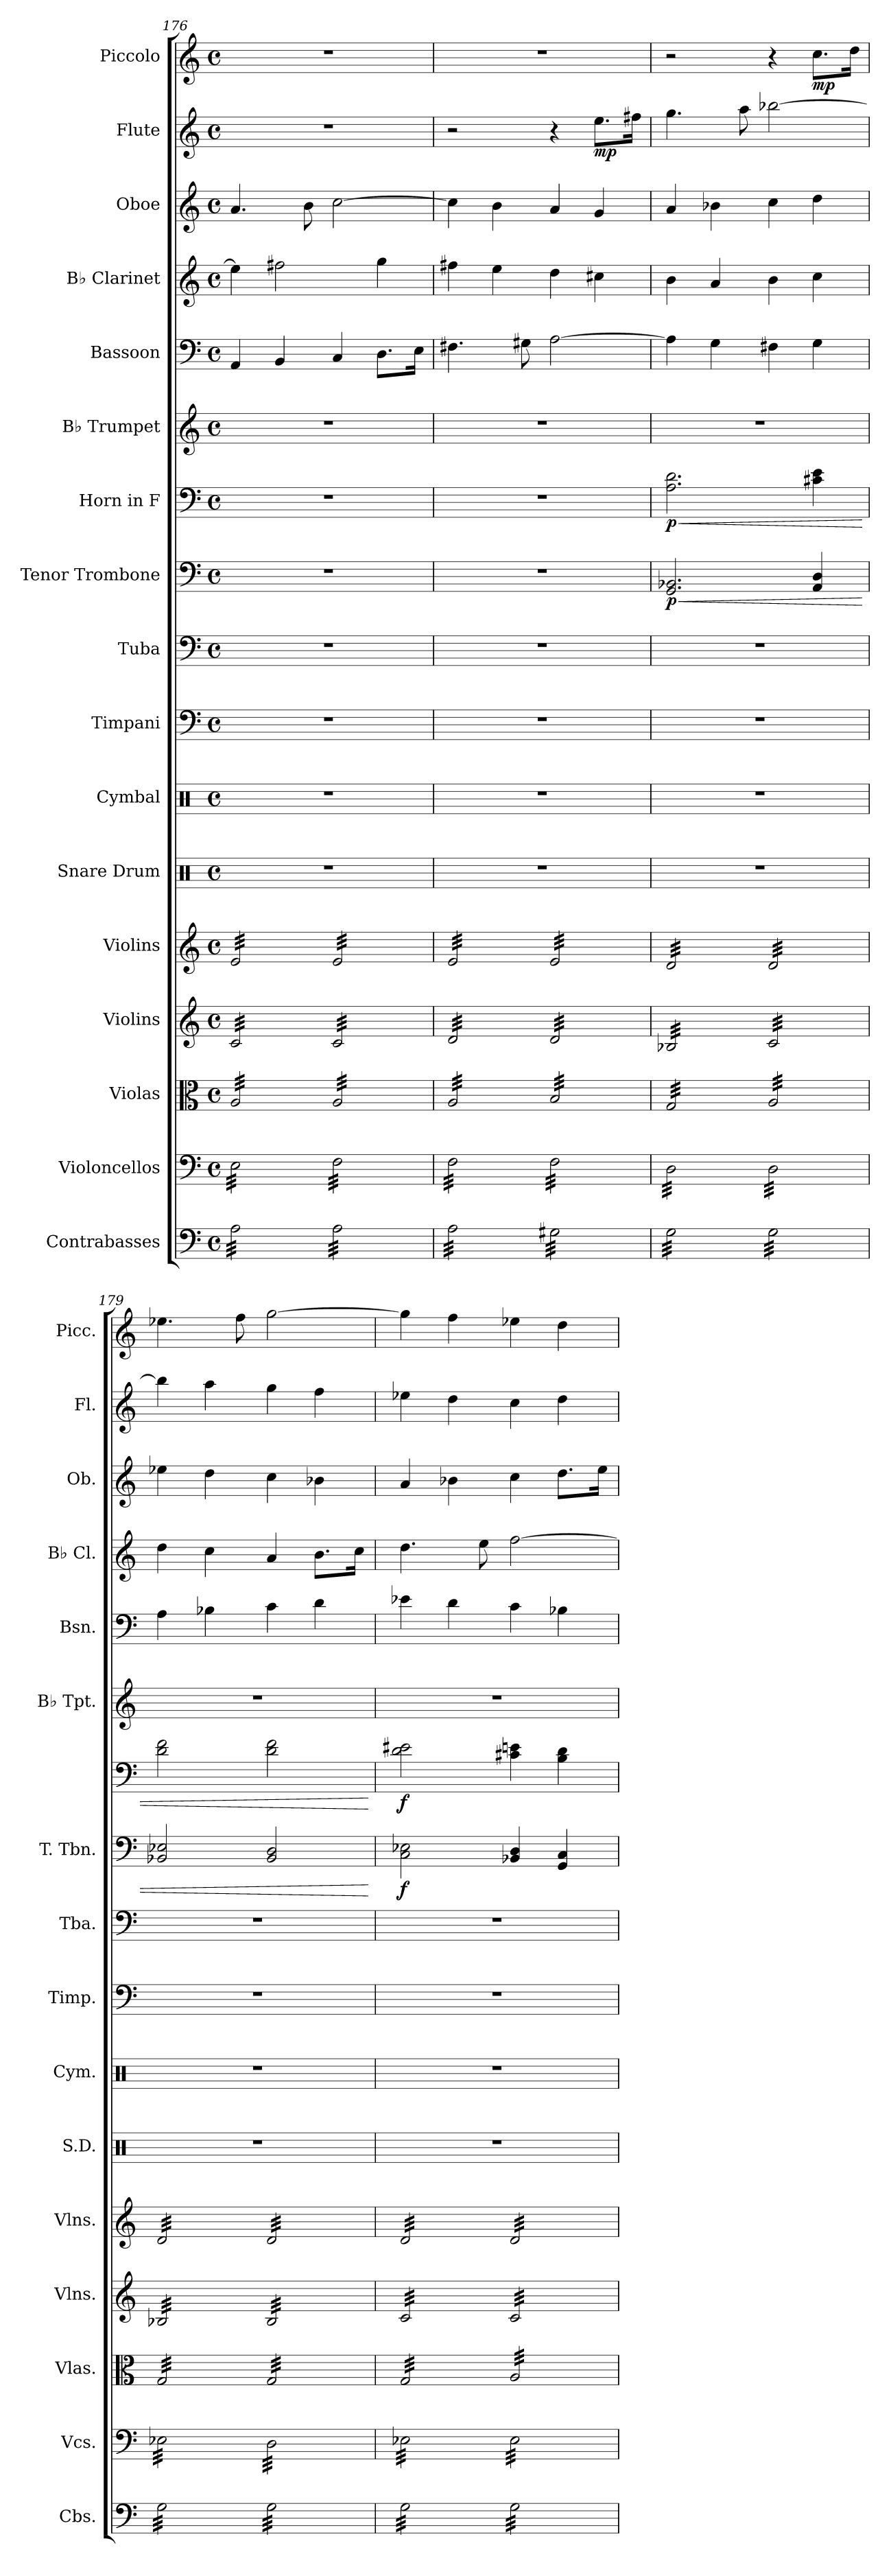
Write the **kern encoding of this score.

**kern	**kern	**kern	**kern	**kern	**kern	**kern	**kern	**kern	**kern	**dynam	**kern	**dynam	**kern	**kern	**kern	**kern	**kern	**dynam	**kern	**dynam
*part17	*part16	*part15	*part14	*part13	*part12	*part11	*part10	*part9	*part8	*part8	*part7	*part7	*part6	*part5	*part4	*part3	*part2	*part2	*part1	*part1
*staff17	*staff16	*staff15	*staff14	*staff13	*staff12	*staff11	*staff10	*staff9	*staff8	*staff8	*staff7	*staff7	*staff6	*staff5	*staff4	*staff3	*staff2	*staff2	*staff1	*staff1
*I"Contrabasses	*I"Violoncellos	*I"Violas	*I"Violins	*I"Violins	*I"Snare Drum	*I"Cymbal	*I"Timpani	*I"Tuba	*I"Tenor Trombone	*	*I"Horn in F	*	*I"B♭ Trumpet	*I"Bassoon	*I"B♭ Clarinet	*I"Oboe	*I"Flute	*	*I"Piccolo	*
*I'Cbs.	*I'Vcs.	*I'Vlas.	*I'Vlns.	*I'Vlns.	*I'S.D.	*I'Cym.	*I'Timp.	*I'Tba.	*I'T. Tbn.	*	*	*	*I'B♭ Tpt.	*I'Bsn.	*I'B♭ Cl.	*I'Ob.	*I'Fl.	*	*I'Picc.	*
*clefF4	*clefF4	*clefC3	*clefG2	*clefG2	*clefX	*clefX	*clefF4	*clefF4	*clefF4	*	*clefF4	*	*clefG2	*clefF4	*clefG2	*clefG2	*clefG2	*	*clefG2	*
*ITrd7c12	*	*	*	*	*	*	*	*	*	*	*ITrd4c7	*	*ITrd1c2	*	*ITrd1c2	*	*	*	*ITrd-7c-12	*
*k[]	*k[]	*k[]	*k[]	*k[]	*k[]	*k[]	*k[]	*k[]	*k[]	*	*k[b-]	*	*k[b-e-]	*k[]	*k[b-e-]	*k[]	*k[]	*	*k[]	*
*M4/4	*M4/4	*M4/4	*M4/4	*M4/4	*M4/4	*M4/4	*M4/4	*M4/4	*M4/4	*	*M4/4	*	*M4/4	*M4/4	*M4/4	*M4/4	*M4/4	*	*M4/4	*
*met(c)	*met(c)	*met(c)	*met(c)	*met(c)	*met(c)	*met(c)	*met(c)	*met(c)	*met(c)	*	*met(c)	*	*met(c)	*met(c)	*met(c)	*met(c)	*met(c)	*	*met(c)	*
=176	=176	=176	=176	=176	=176	=176	=176	=176	=176	=176	=176	=176	=176	=176	=176	=176	=176	=176	=176	=176
*tremolo	*	*	*	*	*	*	*	*	*	*	*	*	*	*	*	*	*	*	*	*
*	*tremolo	*	*	*	*	*	*	*	*	*	*	*	*	*	*	*	*	*	*	*
*	*	*tremolo	*	*	*	*	*	*	*	*	*	*	*	*	*	*	*	*	*	*
*	*	*	*tremolo	*	*	*	*	*	*	*	*	*	*	*	*	*	*	*	*	*
*	*	*	*	*tremolo	*	*	*	*	*	*	*	*	*	*	*	*	*	*	*	*
32AA\LLL	32E\LLL	32A/LLL	32c/LLL	32e/LLL	1r	1r	1r	1r	1r	.	1r	.	1r	4AA/	4dd#\]	4.a/	1r	.	1r	.
32AA\	32E\	32A/	32c/	32e/	.	.	.	.	.	.	.	.	.	.	.	.	.	.	.	.
32AA\	32E\	32A/	32c/	32e/	.	.	.	.	.	.	.	.	.	.	.	.	.	.	.	.
32AA\	32E\	32A/	32c/	32e/	.	.	.	.	.	.	.	.	.	.	.	.	.	.	.	.
32AA\	32E\	32A/	32c/	32e/	.	.	.	.	.	.	.	.	.	.	.	.	.	.	.	.
32AA\	32E\	32A/	32c/	32e/	.	.	.	.	.	.	.	.	.	.	.	.	.	.	.	.
32AA\	32E\	32A/	32c/	32e/	.	.	.	.	.	.	.	.	.	.	.	.	.	.	.	.
32AA\	32E\	32A/	32c/	32e/	.	.	.	.	.	.	.	.	.	.	.	.	.	.	.	.
32AA\	32E\	32A/	32c/	32e/	.	.	.	.	.	.	.	.	.	4BB/	2een\	.	.	.	.	.
32AA\	32E\	32A/	32c/	32e/	.	.	.	.	.	.	.	.	.	.	.	.	.	.	.	.
32AA\	32E\	32A/	32c/	32e/	.	.	.	.	.	.	.	.	.	.	.	.	.	.	.	.
32AA\	32E\	32A/	32c/	32e/	.	.	.	.	.	.	.	.	.	.	.	.	.	.	.	.
32AA\	32E\	32A/	32c/	32e/	.	.	.	.	.	.	.	.	.	.	.	8b\	.	.	.	.
32AA\	32E\	32A/	32c/	32e/	.	.	.	.	.	.	.	.	.	.	.	.	.	.	.	.
32AA\	32E\	32A/	32c/	32e/	.	.	.	.	.	.	.	.	.	.	.	.	.	.	.	.
32AA\JJJ	32E\JJJ	32A/JJJ	32c/JJJ	32e/JJJ	.	.	.	.	.	.	.	.	.	.	.	.	.	.	.	.
32AA\LLL	32F\LLL	32A/LLL	32c/LLL	32e/LLL	.	.	.	.	.	.	.	.	.	4C/	.	[2cc\	.	.	.	.
32AA\	32F\	32A/	32c/	32e/	.	.	.	.	.	.	.	.	.	.	.	.	.	.	.	.
32AA\	32F\	32A/	32c/	32e/	.	.	.	.	.	.	.	.	.	.	.	.	.	.	.	.
32AA\	32F\	32A/	32c/	32e/	.	.	.	.	.	.	.	.	.	.	.	.	.	.	.	.
32AA\	32F\	32A/	32c/	32e/	.	.	.	.	.	.	.	.	.	.	.	.	.	.	.	.
32AA\	32F\	32A/	32c/	32e/	.	.	.	.	.	.	.	.	.	.	.	.	.	.	.	.
32AA\	32F\	32A/	32c/	32e/	.	.	.	.	.	.	.	.	.	.	.	.	.	.	.	.
32AA\	32F\	32A/	32c/	32e/	.	.	.	.	.	.	.	.	.	.	.	.	.	.	.	.
32AA\	32F\	32A/	32c/	32e/	.	.	.	.	.	.	.	.	.	8.D\L	4ff\	.	.	.	.	.
32AA\	32F\	32A/	32c/	32e/	.	.	.	.	.	.	.	.	.	.	.	.	.	.	.	.
32AA\	32F\	32A/	32c/	32e/	.	.	.	.	.	.	.	.	.	.	.	.	.	.	.	.
32AA\	32F\	32A/	32c/	32e/	.	.	.	.	.	.	.	.	.	.	.	.	.	.	.	.
32AA\	32F\	32A/	32c/	32e/	.	.	.	.	.	.	.	.	.	.	.	.	.	.	.	.
32AA\	32F\	32A/	32c/	32e/	.	.	.	.	.	.	.	.	.	.	.	.	.	.	.	.
32AA\	32F\	32A/	32c/	32e/	.	.	.	.	.	.	.	.	.	16E\Jk	.	.	.	.	.	.
32AA\JJJ	32F\JJJ	32A/JJJ	32c/JJJ	32e/JJJ	.	.	.	.	.	.	.	.	.	.	.	.	.	.	.	.
!!LO:PB:g=z
=177	=177	=177	=177	=177	=177	=177	=177	=177	=177	=177	=177	=177	=177	=177	=177	=177	=177	=177	=177	=177
32AA\LLL	32F\LLL	32A/LLL	32d/LLL	32e/LLL	1r	1r	1r	1r	1r	.	1r	.	1r	4.F#X\	4een\	4cc\]	2r	.	1r	.
32AA\	32F\	32A/	32d/	32e/	.	.	.	.	.	.	.	.	.	.	.	.	.	.	.	.
32AA\	32F\	32A/	32d/	32e/	.	.	.	.	.	.	.	.	.	.	.	.	.	.	.	.
32AA\	32F\	32A/	32d/	32e/	.	.	.	.	.	.	.	.	.	.	.	.	.	.	.	.
32AA\	32F\	32A/	32d/	32e/	.	.	.	.	.	.	.	.	.	.	.	.	.	.	.	.
32AA\	32F\	32A/	32d/	32e/	.	.	.	.	.	.	.	.	.	.	.	.	.	.	.	.
32AA\	32F\	32A/	32d/	32e/	.	.	.	.	.	.	.	.	.	.	.	.	.	.	.	.
32AA\	32F\	32A/	32d/	32e/	.	.	.	.	.	.	.	.	.	.	.	.	.	.	.	.
32AA\	32F\	32A/	32d/	32e/	.	.	.	.	.	.	.	.	.	.	4dd\	4b\	.	.	.	.
32AA\	32F\	32A/	32d/	32e/	.	.	.	.	.	.	.	.	.	.	.	.	.	.	.	.
32AA\	32F\	32A/	32d/	32e/	.	.	.	.	.	.	.	.	.	.	.	.	.	.	.	.
32AA\	32F\	32A/	32d/	32e/	.	.	.	.	.	.	.	.	.	.	.	.	.	.	.	.
32AA\	32F\	32A/	32d/	32e/	.	.	.	.	.	.	.	.	.	8G#X\	.	.	.	.	.	.
32AA\	32F\	32A/	32d/	32e/	.	.	.	.	.	.	.	.	.	.	.	.	.	.	.	.
32AA\	32F\	32A/	32d/	32e/	.	.	.	.	.	.	.	.	.	.	.	.	.	.	.	.
32AA\JJJ	32F\JJJ	32A/JJJ	32d/JJJ	32e/JJJ	.	.	.	.	.	.	.	.	.	.	.	.	.	.	.	.
32GG#X\LLL	32F\LLL	32B/LLL	32d/LLL	32e/LLL	.	.	.	.	.	.	.	.	.	[2A\	4cc\	4a/	4r	.	.	.
32GG#X\	32F\	32B/	32d/	32e/	.	.	.	.	.	.	.	.	.	.	.	.	.	.	.	.
32GG#X\	32F\	32B/	32d/	32e/	.	.	.	.	.	.	.	.	.	.	.	.	.	.	.	.
32GG#X\	32F\	32B/	32d/	32e/	.	.	.	.	.	.	.	.	.	.	.	.	.	.	.	.
32GG#X\	32F\	32B/	32d/	32e/	.	.	.	.	.	.	.	.	.	.	.	.	.	.	.	.
32GG#X\	32F\	32B/	32d/	32e/	.	.	.	.	.	.	.	.	.	.	.	.	.	.	.	.
32GG#X\	32F\	32B/	32d/	32e/	.	.	.	.	.	.	.	.	.	.	.	.	.	.	.	.
32GG#X\	32F\	32B/	32d/	32e/	.	.	.	.	.	.	.	.	.	.	.	.	.	.	.	.
!	!	!	!	!	!	!	!	!	!	!	!	!	!	!	!	!	!	!LO:DY:b	!	!
32GG#X\	32F\	32B/	32d/	32e/	.	.	.	.	.	.	.	.	.	.	4bn\	4g/	8.ee\L	mp	.	.
32GG#X\	32F\	32B/	32d/	32e/	.	.	.	.	.	.	.	.	.	.	.	.	.	.	.	.
32GG#X\	32F\	32B/	32d/	32e/	.	.	.	.	.	.	.	.	.	.	.	.	.	.	.	.
32GG#X\	32F\	32B/	32d/	32e/	.	.	.	.	.	.	.	.	.	.	.	.	.	.	.	.
32GG#X\	32F\	32B/	32d/	32e/	.	.	.	.	.	.	.	.	.	.	.	.	.	.	.	.
32GG#X\	32F\	32B/	32d/	32e/	.	.	.	.	.	.	.	.	.	.	.	.	.	.	.	.
32GG#X\	32F\	32B/	32d/	32e/	.	.	.	.	.	.	.	.	.	.	.	.	16ff#X\Jk	.	.	.
32GG#X\JJJ	32F\JJJ	32B/JJJ	32d/JJJ	32e/JJJ	.	.	.	.	.	.	.	.	.	.	.	.	.	.	.	.
=178	=178	=178	=178	=178	=178	=178	=178	=178	=178	=178	=178	=178	=178	=178	=178	=178	=178	=178	=178	=178
!	!	!	!	!	!	!	!	!	!	!LO:HP:b	!	!LO:HP:b	!	!	!	!	!	!	!	!
!	!	!	!	!	!	!	!	!	!	!LO:DY:n=1:b	!	!LO:DY:n=1:b	!	!	!	!	!	!	!	!
32GG\LLL	32D\LLL	32G/LLL	32B-X/LLL	32d/LLL	1r	1r	1r	1r	2.GG/ 2.BB-X/	< p	2.D\ 2.G\	< p	1r	4A\]	4a\	4a/	4.gg\	.	2r	.
32GG\	32D\	32G/	32B-X/	32d/	.	.	.	.	.	.	.	.	.	.	.	.	.	.	.	.
32GG\	32D\	32G/	32B-X/	32d/	.	.	.	.	.	.	.	.	.	.	.	.	.	.	.	.
32GG\	32D\	32G/	32B-X/	32d/	.	.	.	.	.	.	.	.	.	.	.	.	.	.	.	.
32GG\	32D\	32G/	32B-X/	32d/	.	.	.	.	.	.	.	.	.	.	.	.	.	.	.	.
32GG\	32D\	32G/	32B-X/	32d/	.	.	.	.	.	.	.	.	.	.	.	.	.	.	.	.
32GG\	32D\	32G/	32B-X/	32d/	.	.	.	.	.	.	.	.	.	.	.	.	.	.	.	.
32GG\	32D\	32G/	32B-X/	32d/	.	.	.	.	.	.	.	.	.	.	.	.	.	.	.	.
32GG\	32D\	32G/	32B-X/	32d/	.	.	.	.	.	.	.	.	.	4G\	4g/	4b-X\	.	.	.	.
32GG\	32D\	32G/	32B-X/	32d/	.	.	.	.	.	.	.	.	.	.	.	.	.	.	.	.
32GG\	32D\	32G/	32B-X/	32d/	.	.	.	.	.	.	.	.	.	.	.	.	.	.	.	.
32GG\	32D\	32G/	32B-X/	32d/	.	.	.	.	.	.	.	.	.	.	.	.	.	.	.	.
32GG\	32D\	32G/	32B-X/	32d/	.	.	.	.	.	.	.	.	.	.	.	.	8aa\	.	.	.
32GG\	32D\	32G/	32B-X/	32d/	.	.	.	.	.	.	.	.	.	.	.	.	.	.	.	.
32GG\	32D\	32G/	32B-X/	32d/	.	.	.	.	.	.	.	.	.	.	.	.	.	.	.	.
32GG\JJJ	32D\JJJ	32G/JJJ	32B-X/JJJ	32d/JJJ	.	.	.	.	.	.	.	.	.	.	.	.	.	.	.	.
32GG\LLL	32D\LLL	32A/LLL	32c/LLL	32d/LLL	.	.	.	.	.	.	.	.	.	4F#X\	4a\	4cc\	[2bb-X\	.	4r	.
32GG\	32D\	32A/	32c/	32d/	.	.	.	.	.	.	.	.	.	.	.	.	.	.	.	.
32GG\	32D\	32A/	32c/	32d/	.	.	.	.	.	.	.	.	.	.	.	.	.	.	.	.
32GG\	32D\	32A/	32c/	32d/	.	.	.	.	.	.	.	.	.	.	.	.	.	.	.	.
32GG\	32D\	32A/	32c/	32d/	.	.	.	.	.	.	.	.	.	.	.	.	.	.	.	.
32GG\	32D\	32A/	32c/	32d/	.	.	.	.	.	.	.	.	.	.	.	.	.	.	.	.
32GG\	32D\	32A/	32c/	32d/	.	.	.	.	.	.	.	.	.	.	.	.	.	.	.	.
32GG\	32D\	32A/	32c/	32d/	.	.	.	.	.	.	.	.	.	.	.	.	.	.	.	.
!	!	!	!	!	!	!	!	!	!	!	!	!	!	!	!	!	!	!	!	!LO:DY:b
32GG\	32D\	32A/	32c/	32d/	.	.	.	.	4AA/ 4D/	.	4F#X\ 4A\	.	.	4G\	4b-\	4dd\	.	.	8.ccc\L	mp
32GG\	32D\	32A/	32c/	32d/	.	.	.	.	.	.	.	.	.	.	.	.	.	.	.	.
32GG\	32D\	32A/	32c/	32d/	.	.	.	.	.	.	.	.	.	.	.	.	.	.	.	.
32GG\	32D\	32A/	32c/	32d/	.	.	.	.	.	.	.	.	.	.	.	.	.	.	.	.
32GG\	32D\	32A/	32c/	32d/	.	.	.	.	.	.	.	.	.	.	.	.	.	.	.	.
32GG\	32D\	32A/	32c/	32d/	.	.	.	.	.	.	.	.	.	.	.	.	.	.	.	.
32GG\	32D\	32A/	32c/	32d/	.	.	.	.	.	.	.	.	.	.	.	.	.	.	16ddd\Jk	.
32GG\JJJ	32D\JJJ	32A/JJJ	32c/JJJ	32d/JJJ	.	.	.	.	.	.	.	.	.	.	.	.	.	.	.	.
=179	=179	=179	=179	=179	=179	=179	=179	=179	=179	=179	=179	=179	=179	=179	=179	=179	=179	=179	=179	=179
32GG\LLL	32E-X\LLL	32G/LLL	32B-X/LLL	32d/LLL	1r	1r	1r	1r	2BB-X/ 2E-X/	.	2G\ 2B-\	.	1r	4A\	4cc\	4ee-X\	4bb-\]	.	4.eee-X\	.
32GG\	32E-X\	32G/	32B-X/	32d/	.	.	.	.	.	.	.	.	.	.	.	.	.	.	.	.
32GG\	32E-X\	32G/	32B-X/	32d/	.	.	.	.	.	.	.	.	.	.	.	.	.	.	.	.
32GG\	32E-X\	32G/	32B-X/	32d/	.	.	.	.	.	.	.	.	.	.	.	.	.	.	.	.
32GG\	32E-X\	32G/	32B-X/	32d/	.	.	.	.	.	.	.	.	.	.	.	.	.	.	.	.
32GG\	32E-X\	32G/	32B-X/	32d/	.	.	.	.	.	.	.	.	.	.	.	.	.	.	.	.
32GG\	32E-X\	32G/	32B-X/	32d/	.	.	.	.	.	.	.	.	.	.	.	.	.	.	.	.
32GG\	32E-X\	32G/	32B-X/	32d/	.	.	.	.	.	.	.	.	.	.	.	.	.	.	.	.
32GG\	32E-X\	32G/	32B-X/	32d/	.	.	.	.	.	.	.	.	.	4B-X\	4b-\	4dd\	4aa\	.	.	.
32GG\	32E-X\	32G/	32B-X/	32d/	.	.	.	.	.	.	.	.	.	.	.	.	.	.	.	.
32GG\	32E-X\	32G/	32B-X/	32d/	.	.	.	.	.	.	.	.	.	.	.	.	.	.	.	.
32GG\	32E-X\	32G/	32B-X/	32d/	.	.	.	.	.	.	.	.	.	.	.	.	.	.	.	.
32GG\	32E-X\	32G/	32B-X/	32d/	.	.	.	.	.	.	.	.	.	.	.	.	.	.	8fff\	.
32GG\	32E-X\	32G/	32B-X/	32d/	.	.	.	.	.	.	.	.	.	.	.	.	.	.	.	.
32GG\	32E-X\	32G/	32B-X/	32d/	.	.	.	.	.	.	.	.	.	.	.	.	.	.	.	.
32GG\JJJ	32E-X\JJJ	32G/JJJ	32B-X/JJJ	32d/JJJ	.	.	.	.	.	.	.	.	.	.	.	.	.	.	.	.
32GG\LLL	32D\LLL	32G/LLL	32B-/LLL	32d/LLL	.	.	.	.	2BB-/ 2D/	.	2G\ 2B-\	.	.	4c\	4g/	4cc\	4gg\	.	[2ggg\	.
32GG\	32D\	32G/	32B-/	32d/	.	.	.	.	.	.	.	.	.	.	.	.	.	.	.	.
32GG\	32D\	32G/	32B-/	32d/	.	.	.	.	.	.	.	.	.	.	.	.	.	.	.	.
32GG\	32D\	32G/	32B-/	32d/	.	.	.	.	.	.	.	.	.	.	.	.	.	.	.	.
32GG\	32D\	32G/	32B-/	32d/	.	.	.	.	.	.	.	.	.	.	.	.	.	.	.	.
32GG\	32D\	32G/	32B-/	32d/	.	.	.	.	.	.	.	.	.	.	.	.	.	.	.	.
32GG\	32D\	32G/	32B-/	32d/	.	.	.	.	.	.	.	.	.	.	.	.	.	.	.	.
32GG\	32D\	32G/	32B-/	32d/	.	.	.	.	.	.	.	.	.	.	.	.	.	.	.	.
32GG\	32D\	32G/	32B-/	32d/	.	.	.	.	.	.	.	.	.	4d\	8.a\L	4b-X\	4ff\	.	.	.
32GG\	32D\	32G/	32B-/	32d/	.	.	.	.	.	.	.	.	.	.	.	.	.	.	.	.
32GG\	32D\	32G/	32B-/	32d/	.	.	.	.	.	.	.	.	.	.	.	.	.	.	.	.
32GG\	32D\	32G/	32B-/	32d/	.	.	.	.	.	.	.	.	.	.	.	.	.	.	.	.
32GG\	32D\	32G/	32B-/	32d/	.	.	.	.	.	.	.	.	.	.	.	.	.	.	.	.
32GG\	32D\	32G/	32B-/	32d/	.	.	.	.	.	.	.	.	.	.	.	.	.	.	.	.
32GG\	32D\	32G/	32B-/	32d/	.	.	.	.	.	.	.	.	.	.	16b-\Jk	.	.	.	.	.
32GG\JJJ	32D\JJJ	32G/JJJ	32B-/JJJ	32d/JJJ	.	.	.	.	.	.	.	.	.	.	.	.	.	.	.	.
.	.	.	.	.	.	.	.	.	.	[	.	[	.	.	.	.	.	.	.	.
=180	=180	=180	=180	=180	=180	=180	=180	=180	=180	=180	=180	=180	=180	=180	=180	=180	=180	=180	=180	=180
!	!	!	!	!	!	!	!	!	!	!LO:DY:b	!	!LO:DY:b	!	!	!	!	!	!	!	!
32GG\LLL	32E-X\LLL	32G/LLL	32c/LLL	32d/LLL	1r	1r	1r	1r	2C\ 2E-X\	f	2G\ 2A#X\	f	1r	4e-X\	4.cc\	4a/	4ee-X\	.	4ggg\]	.
32GG\	32E-X\	32G/	32c/	32d/	.	.	.	.	.	.	.	.	.	.	.	.	.	.	.	.
32GG\	32E-X\	32G/	32c/	32d/	.	.	.	.	.	.	.	.	.	.	.	.	.	.	.	.
32GG\	32E-X\	32G/	32c/	32d/	.	.	.	.	.	.	.	.	.	.	.	.	.	.	.	.
32GG\	32E-X\	32G/	32c/	32d/	.	.	.	.	.	.	.	.	.	.	.	.	.	.	.	.
32GG\	32E-X\	32G/	32c/	32d/	.	.	.	.	.	.	.	.	.	.	.	.	.	.	.	.
32GG\	32E-X\	32G/	32c/	32d/	.	.	.	.	.	.	.	.	.	.	.	.	.	.	.	.
32GG\	32E-X\	32G/	32c/	32d/	.	.	.	.	.	.	.	.	.	.	.	.	.	.	.	.
32GG\	32E-X\	32G/	32c/	32d/	.	.	.	.	.	.	.	.	.	4d\	.	4b-X\	4dd\	.	4fff\	.
32GG\	32E-X\	32G/	32c/	32d/	.	.	.	.	.	.	.	.	.	.	.	.	.	.	.	.
32GG\	32E-X\	32G/	32c/	32d/	.	.	.	.	.	.	.	.	.	.	.	.	.	.	.	.
32GG\	32E-X\	32G/	32c/	32d/	.	.	.	.	.	.	.	.	.	.	.	.	.	.	.	.
32GG\	32E-X\	32G/	32c/	32d/	.	.	.	.	.	.	.	.	.	.	8dd\	.	.	.	.	.
32GG\	32E-X\	32G/	32c/	32d/	.	.	.	.	.	.	.	.	.	.	.	.	.	.	.	.
32GG\	32E-X\	32G/	32c/	32d/	.	.	.	.	.	.	.	.	.	.	.	.	.	.	.	.
32GG\JJJ	32E-X\JJJ	32G/JJJ	32c/JJJ	32d/JJJ	.	.	.	.	.	.	.	.	.	.	.	.	.	.	.	.
32GG\LLL	32E-\LLL	32A/LLL	32c/LLL	32d/LLL	.	.	.	.	4BB-X/ 4D/	.	4F#X\ 4An\	.	.	4c\	[2ee-\	4cc\	4cc\	.	4eee-X\	.
32GG\	32E-\	32A/	32c/	32d/	.	.	.	.	.	.	.	.	.	.	.	.	.	.	.	.
32GG\	32E-\	32A/	32c/	32d/	.	.	.	.	.	.	.	.	.	.	.	.	.	.	.	.
32GG\	32E-\	32A/	32c/	32d/	.	.	.	.	.	.	.	.	.	.	.	.	.	.	.	.
32GG\	32E-\	32A/	32c/	32d/	.	.	.	.	.	.	.	.	.	.	.	.	.	.	.	.
32GG\	32E-\	32A/	32c/	32d/	.	.	.	.	.	.	.	.	.	.	.	.	.	.	.	.
32GG\	32E-\	32A/	32c/	32d/	.	.	.	.	.	.	.	.	.	.	.	.	.	.	.	.
32GG\	32E-\	32A/	32c/	32d/	.	.	.	.	.	.	.	.	.	.	.	.	.	.	.	.
32GG\	32E-\	32A/	32c/	32d/	.	.	.	.	4GG/ 4C/	.	4E\ 4G\	.	.	4B-X\	.	8.dd\L	4dd\	.	4ddd\	.
32GG\	32E-\	32A/	32c/	32d/	.	.	.	.	.	.	.	.	.	.	.	.	.	.	.	.
32GG\	32E-\	32A/	32c/	32d/	.	.	.	.	.	.	.	.	.	.	.	.	.	.	.	.
32GG\	32E-\	32A/	32c/	32d/	.	.	.	.	.	.	.	.	.	.	.	.	.	.	.	.
32GG\	32E-\	32A/	32c/	32d/	.	.	.	.	.	.	.	.	.	.	.	.	.	.	.	.
32GG\	32E-\	32A/	32c/	32d/	.	.	.	.	.	.	.	.	.	.	.	.	.	.	.	.
32GG\	32E-\	32A/	32c/	32d/	.	.	.	.	.	.	.	.	.	.	.	16ee\Jk	.	.	.	.
32GG\JJJ	32E-\JJJ	32A/JJJ	32c/JJJ	32d/JJJ	.	.	.	.	.	.	.	.	.	.	.	.	.	.	.	.
*	*	*	*	*Xtremolo	*	*	*	*	*	*	*	*	*	*	*	*	*	*	*	*
*	*	*	*Xtremolo	*	*	*	*	*	*	*	*	*	*	*	*	*	*	*	*	*
*	*	*Xtremolo	*	*	*	*	*	*	*	*	*	*	*	*	*	*	*	*	*	*
*	*Xtremolo	*	*	*	*	*	*	*	*	*	*	*	*	*	*	*	*	*	*	*
*Xtremolo	*	*	*	*	*	*	*	*	*	*	*	*	*	*	*	*	*	*	*	*
=	=	=	=	=	=	=	=	=	=	=	=	=	=	=	=	=	=	=	=	=
*-	*-	*-	*-	*-	*-	*-	*-	*-	*-	*-	*-	*-	*-	*-	*-	*-	*-	*-	*-	*-
